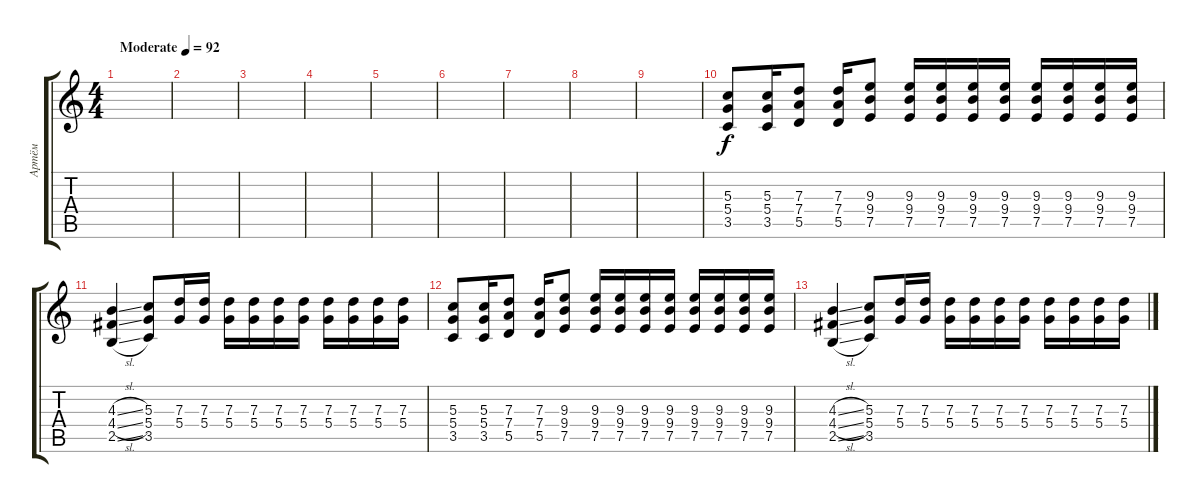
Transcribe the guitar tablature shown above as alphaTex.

\track ("Артём" "Артём") {instrument distortionguitar}
\staff {score tabs}
\tuning (E4 B3 G3 D3 A2 E2) {hide}
\ts (4 4)
\tempo (92 "Moderate")
\clef g2
\ks c
|
|
|
|
|
|
|
|
|
(5.3 5.4 3.5).8 (5.3 5.4 3.5).16 (7.3 7.4 5.5).8 (7.3 7.4 5.5).16 (9.3 9.4 7.5).8 (9.3 9.4 7.5).16 (9.3 9.4 7.5).16 (9.3 9.4 7.5).16 (9.3 9.4 7.5).16 (9.3 9.4 7.5).16 (9.3 9.4 7.5).16 (9.3 9.4 7.5).16 (9.3 9.4 7.5).16 |
(4.3{sl} 4.4{sl} 2.5{sl}).4 (5.3 5.4 3.5).8 (7.3 5.4).16 (7.3 5.4).16 (7.3 5.4).16 (7.3 5.4).16 (7.3 5.4).16 (7.3 5.4).16 (7.3 5.4).16 (7.3 5.4).16 (7.3 5.4).16 (7.3 5.4).16 |
(5.3 5.4 3.5).8 (5.3 5.4 3.5).16 (7.3 7.4 5.5).8 (7.3 7.4 5.5).16 (9.3 9.4 7.5).8 (9.3 9.4 7.5).16 (9.3 9.4 7.5).16 (9.3 9.4 7.5).16 (9.3 9.4 7.5).16 (9.3 9.4 7.5).16 (9.3 9.4 7.5).16 (9.3 9.4 7.5).16 (9.3 9.4 7.5).16 |
(4.3{sl} 4.4{sl} 2.5{sl}).4 (5.3 5.4 3.5).8 (7.3 5.4).16 (7.3 5.4).16 (7.3 5.4).16 (7.3 5.4).16 (7.3 5.4).16 (7.3 5.4).16 (7.3 5.4).16 (7.3 5.4).16 (7.3 5.4).16 (7.3 5.4).16
